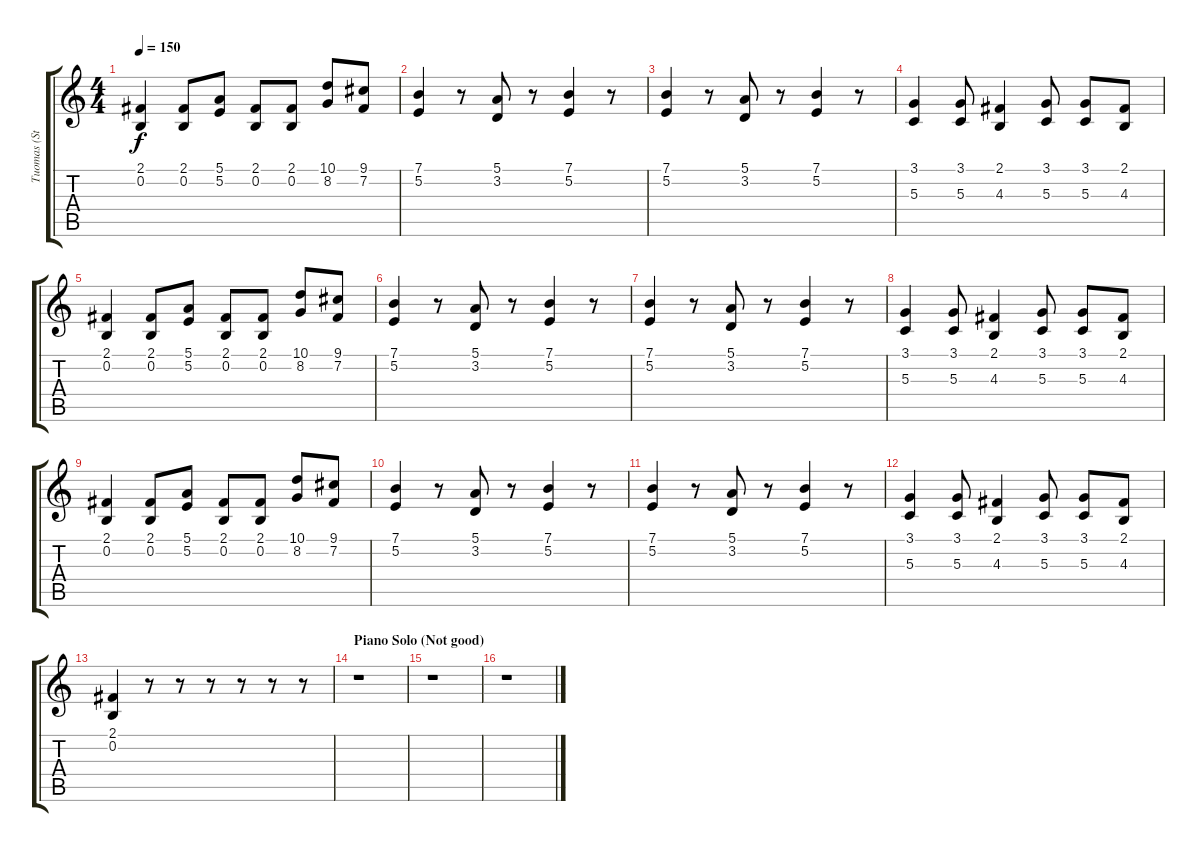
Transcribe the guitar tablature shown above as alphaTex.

\track ("Tuomas (String)" "Tuomas (St") {instrument stringensemble1}
\staff {score tabs}
\tuning (E4 B3 G3 D3 A2 E2) {hide}
\ts (4 4)
\tempo 150
\clef g2
\ks c
(2.1 0.2).4{dy f} (2.1 0.2).8 (5.1 5.2).8 (2.1 0.2).8 (2.1 0.2).8 (10.1 8.2).8 (9.1 7.2).8 |
(7.1 5.2).4 r.8 (5.1 3.2).8 r.8 (7.1 5.2).4 r.8 |
(7.1 5.2).4 r.8 (5.1 3.2).8 r.8 (7.1 5.2).4 r.8 |
(3.1 5.3).4 (3.1 5.3).8 (2.1 4.3).4 (3.1 5.3).8 (3.1 5.3).8 (2.1 4.3).8 |
(2.1 0.2).4 (2.1 0.2).8 (5.1 5.2).8 (2.1 0.2).8 (2.1 0.2).8 (10.1 8.2).8 (9.1 7.2).8 |
(7.1 5.2).4 r.8 (5.1 3.2).8 r.8 (7.1 5.2).4 r.8 |
(7.1 5.2).4 r.8 (5.1 3.2).8 r.8 (7.1 5.2).4 r.8 |
(3.1 5.3).4 (3.1 5.3).8 (2.1 4.3).4 (3.1 5.3).8 (3.1 5.3).8 (2.1 4.3).8 |
(2.1 0.2).4 (2.1 0.2).8 (5.1 5.2).8 (2.1 0.2).8 (2.1 0.2).8 (10.1 8.2).8 (9.1 7.2).8 |
(7.1 5.2).4 r.8 (5.1 3.2).8 r.8 (7.1 5.2).4 r.8 |
(7.1 5.2).4 r.8 (5.1 3.2).8 r.8 (7.1 5.2).4 r.8 |
(3.1 5.3).4 (3.1 5.3).8 (2.1 4.3).4 (3.1 5.3).8 (3.1 5.3).8 (2.1 4.3).8 |
(2.1 0.2).4 r.8 r.8 r.8 r.8 r.8 r.8 |
\section ("" "Piano Solo (Not good)")
r.1 |
r.1 |
r.1
